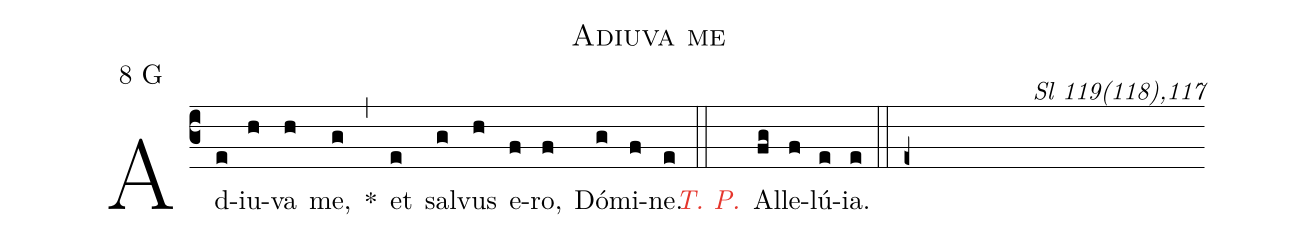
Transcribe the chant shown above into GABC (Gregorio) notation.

name: Adiuva me;
mode: 8;
mode-differentia: G;
commentary: Sl 119(118),117;
%%
(c3)

Ad(e)iu(h)va(h) me,(g) *(,) et(e) sal(g)vus(h) e(f)ro,(f) Dó(g)mi(f)ne.(e)

(::)

<nlba><c><i>T. P.</i></c>() Al</nlba>(fg)le(f)lú(e)ia.(e)

(::)

(e+)
